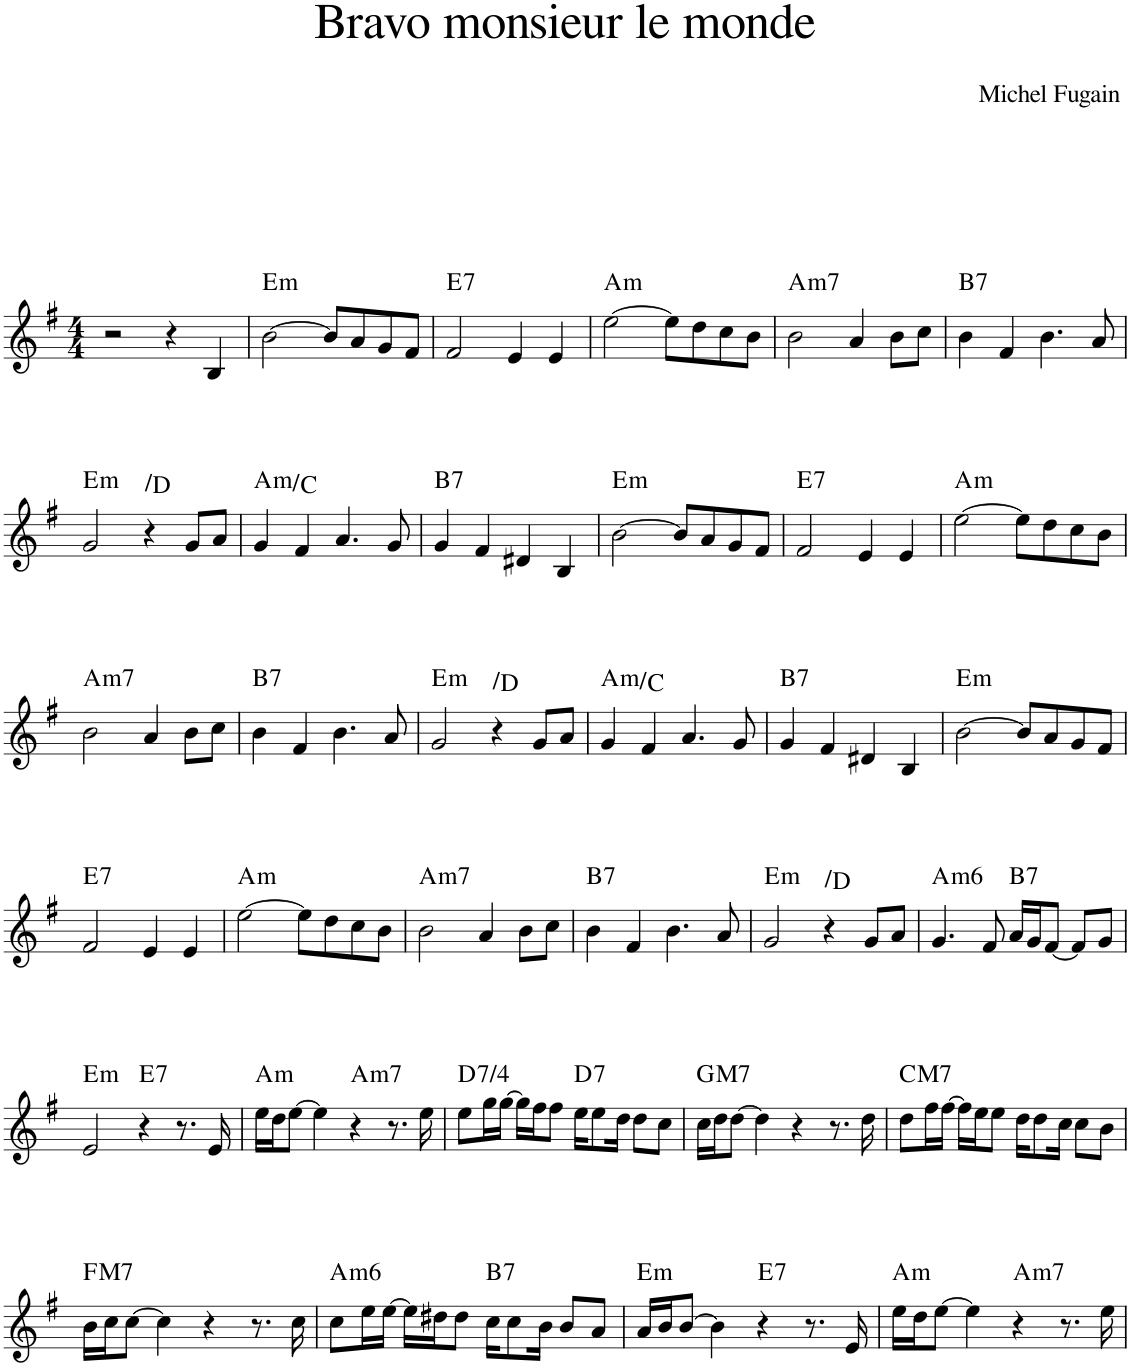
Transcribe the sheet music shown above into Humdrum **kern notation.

**kern	**harte
*part1	*part1
*staff1	*
*I"Piano	*
*I'Pno.	*
*clefG2	*
*k[f#]	*
*M4/4	*
=1	=1
2r	.
4r	.
4B/	.
=2	=2
!	!LO:H:kt=m
[2b\	E:min
8b/L]	.
8a/	.
8g/	.
8f#/J	.
=3	=3
!	!LO:H:kt=7
2f#/	E:7
4e/	.
4e/	.
=4	=4
!	!LO:H:kt=m
[2ee\	A:min
8ee\L]	.
8dd\	.
8cc\	.
8b\J	.
=5	=5
!	!LO:H:kt=m7
2b\	A:min7
4a/	.
8b\L	.
8cc\J	.
=6	=6
!	!LO:H:kt=7
4b\	B:7
4f#/	.
4.b\	.
8a/	.
!!LO:LB:g=z
=7	=7
!	!LO:H:kt=m
2g/	E:min
!	!LO:H:kt=N.C.
4r	N
8g/L	.
8a/J	.
=8	=8
!	!LO:H:kt=m
4g/	A:min/b3
4f#/	.
4.a/	.
8g/	.
=9	=9
!	!LO:H:kt=7
4g/	B:7
4f#/	.
4d#X/	.
4B/	.
=10	=10
!	!LO:H:kt=m
[2b\	E:min
8b/L]	.
8a/	.
8g/	.
8f#/J	.
=11	=11
!	!LO:H:kt=7
2f#/	E:7
4e/	.
4e/	.
=12	=12
!	!LO:H:kt=m
[2ee\	A:min
8ee\L]	.
8dd\	.
8cc\	.
8b\J	.
!!LO:LB:g=z
=13	=13
!	!LO:H:kt=m7
2b\	A:min7
4a/	.
8b\L	.
8cc\J	.
=14	=14
!	!LO:H:kt=7
4b\	B:7
4f#/	.
4.b\	.
8a/	.
=15	=15
!	!LO:H:kt=m
2g/	E:min
!	!LO:H:kt=N.C.
4r	N
8g/L	.
8a/J	.
=16	=16
!	!LO:H:kt=m
4g/	A:min/b3
4f#/	.
4.a/	.
8g/	.
=17	=17
!	!LO:H:kt=7
4g/	B:7
4f#/	.
4d#X/	.
4B/	.
=18	=18
!	!LO:H:kt=m
[2b\	E:min
8b/L]	.
8a/	.
8g/	.
8f#/J	.
!!LO:LB:g=z
=19	=19
!	!LO:H:kt=7
2f#/	E:7
4e/	.
4e/	.
=20	=20
!	!LO:H:kt=m
[2ee\	A:min
8ee\L]	.
8dd\	.
8cc\	.
8b\J	.
=21	=21
!	!LO:H:kt=m7
2b\	A:min7
4a/	.
8b\L	.
8cc\J	.
=22	=22
!	!LO:H:kt=7
4b\	B:7
4f#/	.
4.b\	.
8a/	.
=23	=23
!	!LO:H:kt=m
2g/	E:min
!	!LO:H:kt=N.C.
4r	N
8g/L	.
8a/J	.
=24	=24
!	!LO:H:kt=m6
4.g/	A:min6
8f#/	.
!	!LO:H:kt=7
16a/LL	B:7
16g/J	.
[8f#/J	.
8f#/L]	.
8g/J	.
!!LO:LB:g=z
=25	=25
!	!LO:H:kt=m
2e/	E:min
!	!LO:H:kt=7
4r	E:7
8.r	.
16e/	.
=26	=26
!	!LO:H:kt=m
16ee\LL	A:min
16dd\J	.
[8ee\J	.
4ee\]	.
!	!LO:H:kt=m7
4r	A:min7
8.r	.
16ee\	.
=27	=27
!	!LO:H:kt=7/4
8ee\L	D:maj
16gg\L	.
[16gg\JJ	.
16gg\LL]	.
16ff#\J	.
8ff#\J	.
!	!LO:H:kt=7
16ee\KL	D:7
8ee\	.
16dd\Jk	.
8dd\L	.
8cc\J	.
=28	=28
!	!LO:H:kt=M7
16cc\LL	G:maj7
16dd\J	.
[8dd\J	.
4dd\]	.
4r	.
8.r	.
16dd\	.
=29	=29
!	!LO:H:kt=M7
8dd\L	C:maj7
16ff#\L	.
[16ff#\JJ	.
16ff#\LL]	.
16ee\J	.
8ee\J	.
16dd\KL	.
8dd\	.
16cc\Jk	.
8cc\L	.
8b\J	.
!!LO:LB:g=z
=30	=30
!	!LO:H:kt=M7
16b\LL	F:maj7
16cc\J	.
[8cc\J	.
4cc\]	.
4r	.
8.r	.
16cc\	.
=31	=31
!	!LO:H:kt=m6
8cc\L	A:min6
16ee\L	.
[16ee\JJ	.
16ee\LL]	.
16dd#X\J	.
8dd#\J	.
!	!LO:H:kt=7
16cc\KL	B:7
8cc\	.
16b\Jk	.
8b/L	.
8a/J	.
=32	=32
!	!LO:H:kt=m
16a/LL	E:min
16b/J	.
[8b/J	.
4b\]	.
!	!LO:H:kt=7
4r	E:7
8.r	.
16e/	.
=33	=33
!	!LO:H:kt=m
16ee\LL	A:min
16dd\J	.
[8ee\J	.
4ee\]	.
!	!LO:H:kt=m7
4r	A:min7
8.r	.
16ee\	.
=	=
*-	*-
